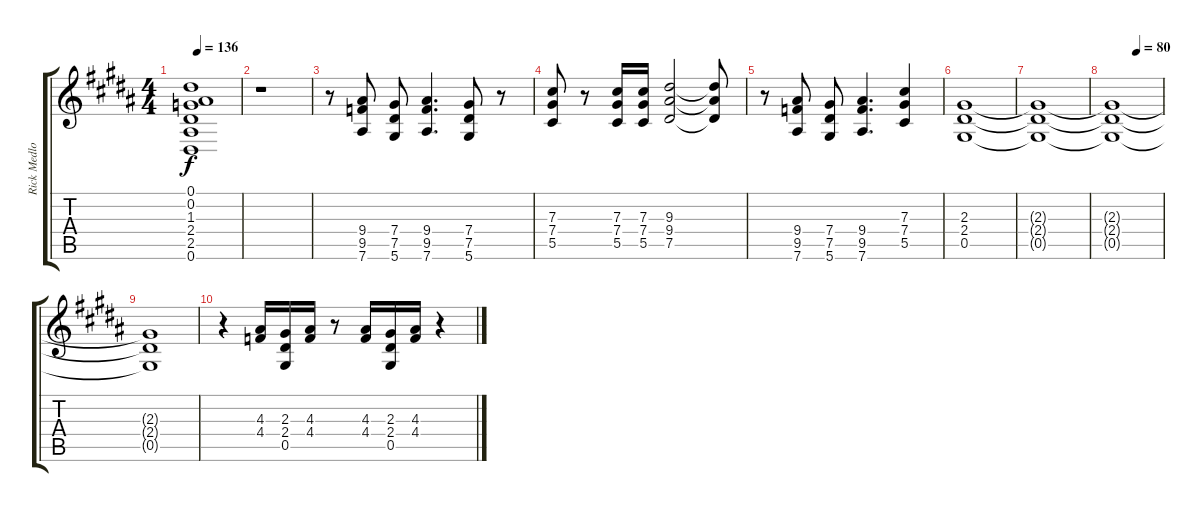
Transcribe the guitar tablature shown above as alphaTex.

\track ("Rick Medlocke Guitar" "Rick Medlo") {instrument distortionguitar}
\staff {score tabs}
\tuning (Eb4 Bb3 Gb3 Db3 Ab2 Eb2) {hide}
\ts (4 4)
\tempo 136
\clef g2
\ks b
(0.1 0.2 1.3 2.4 2.5 0.6).1{dy f instrument overdrivenguitar} |
r.1 |
r.8 (9.4 9.5 7.6).8 (7.4 7.5 5.6).8 (9.4 9.5 7.6).4{d} (7.4 7.5 5.6).8 r.8 |
(7.3 7.4 5.5).8 r.8 (7.3 7.4 5.5).16 (7.3 7.4 5.5).16 (9.3 9.4 7.5).2 (9.3{t} 9.4{t} 7.5{t}).8 |
r.8 (9.4 9.5 7.6).8 (7.4 7.5 5.6).8 (9.4 9.5 7.6).4{d} (7.3 7.4 5.5).4 |
(2.3 2.4 0.5).1 |
(2.3{t} 2.4{t} 0.5{t}).1 |
\tempo (80 0.5)
(2.3{t} 2.4{t} 0.5{t}).1 |
(2.3{t} 2.4{t} 0.5{t}).1 |
r.4 (4.3 4.4).16 (2.3 2.4 0.5).16 (4.3 4.4).16 r.8 (4.3 4.4).16 (2.3 2.4 0.5).16 (4.3 4.4).16 r.4
